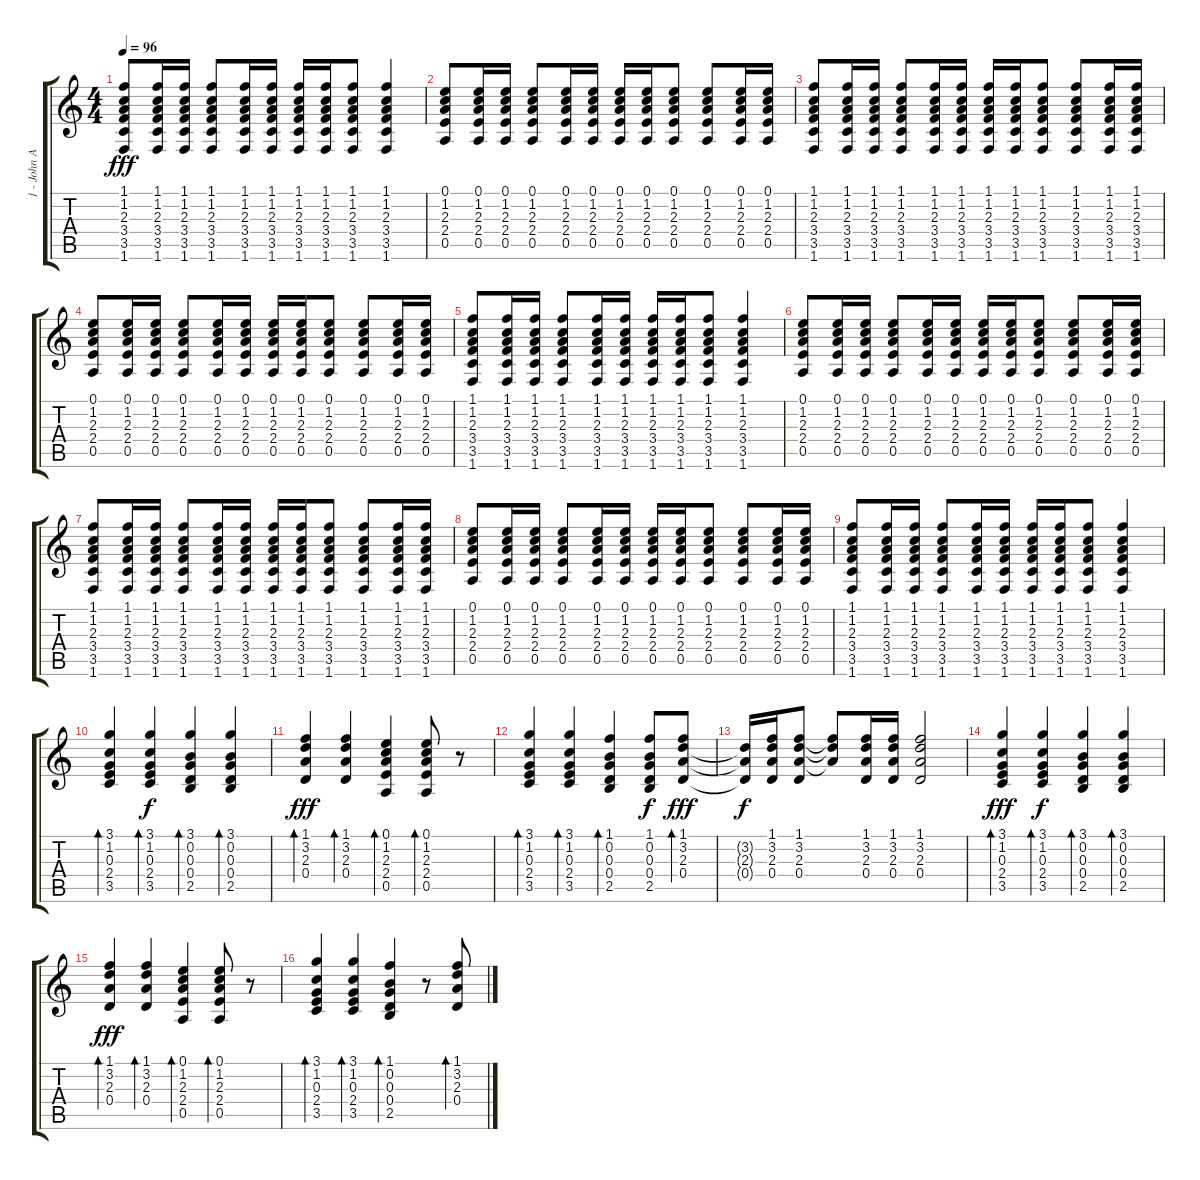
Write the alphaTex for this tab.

\track ("1 - John Acoustic" "1 - John A") {instrument acousticguitarsteel}
\staff {score tabs}
\tuning (E4 B3 G3 D3 A2 E2) {hide}
\ts (4 4)
\tempo 96
\clef g2
\ks c
(1.1 1.2 2.3 3.4 3.5 1.6).8{dy fff} (1.1 1.2 2.3 3.4 3.5 1.6).16 (1.1 1.2 2.3 3.4 3.5 1.6).16 (1.1 1.2 2.3 3.4 3.5 1.6).8 (1.1 1.2 2.3 3.4 3.5 1.6).16 (1.1 1.2 2.3 3.4 3.5 1.6).16 (1.1 1.2 2.3 3.4 3.5 1.6).16 (1.1 1.2 2.3 3.4 3.5 1.6).16 (1.1 1.2 2.3 3.4 3.5 1.6).8 (1.1 1.2 2.3 3.4 3.5 1.6).4 |
(0.1 1.2 2.3 2.4 0.5).8 (0.1 1.2 2.3 2.4 0.5).16 (0.1 1.2 2.3 2.4 0.5).16 (0.1 1.2 2.3 2.4 0.5).8 (0.1 1.2 2.3 2.4 0.5).16 (0.1 1.2 2.3 2.4 0.5).16 (0.1 1.2 2.3 2.4 0.5).16 (0.1 1.2 2.3 2.4 0.5).16 (0.1 1.2 2.3 2.4 0.5).8 (0.1 1.2 2.3 2.4 0.5).8 (0.1 1.2 2.3 2.4 0.5).16 (0.1 1.2 2.3 2.4 0.5).16 |
(1.1 1.2 2.3 3.4 3.5 1.6).8 (1.1 1.2 2.3 3.4 3.5 1.6).16 (1.1 1.2 2.3 3.4 3.5 1.6).16 (1.1 1.2 2.3 3.4 3.5 1.6).8 (1.1 1.2 2.3 3.4 3.5 1.6).16 (1.1 1.2 2.3 3.4 3.5 1.6).16 (1.1 1.2 2.3 3.4 3.5 1.6).16 (1.1 1.2 2.3 3.4 3.5 1.6).16 (1.1 1.2 2.3 3.4 3.5 1.6).8 (1.1 1.2 2.3 3.4 3.5 1.6).8 (1.1 1.2 2.3 3.4 3.5 1.6).16 (1.1 1.2 2.3 3.4 3.5 1.6).16 |
(0.1 1.2 2.3 2.4 0.5).8 (0.1 1.2 2.3 2.4 0.5).16 (0.1 1.2 2.3 2.4 0.5).16 (0.1 1.2 2.3 2.4 0.5).8 (0.1 1.2 2.3 2.4 0.5).16 (0.1 1.2 2.3 2.4 0.5).16 (0.1 1.2 2.3 2.4 0.5).16 (0.1 1.2 2.3 2.4 0.5).16 (0.1 1.2 2.3 2.4 0.5).8 (0.1 1.2 2.3 2.4 0.5).8 (0.1 1.2 2.3 2.4 0.5).16 (0.1 1.2 2.3 2.4 0.5).16 |
(1.1 1.2 2.3 3.4 3.5 1.6).8 (1.1 1.2 2.3 3.4 3.5 1.6).16 (1.1 1.2 2.3 3.4 3.5 1.6).16 (1.1 1.2 2.3 3.4 3.5 1.6).8 (1.1 1.2 2.3 3.4 3.5 1.6).16 (1.1 1.2 2.3 3.4 3.5 1.6).16 (1.1 1.2 2.3 3.4 3.5 1.6).16 (1.1 1.2 2.3 3.4 3.5 1.6).16 (1.1 1.2 2.3 3.4 3.5 1.6).8 (1.1 1.2 2.3 3.4 3.5 1.6).4 |
(0.1 1.2 2.3 2.4 0.5).8 (0.1 1.2 2.3 2.4 0.5).16 (0.1 1.2 2.3 2.4 0.5).16 (0.1 1.2 2.3 2.4 0.5).8 (0.1 1.2 2.3 2.4 0.5).16 (0.1 1.2 2.3 2.4 0.5).16 (0.1 1.2 2.3 2.4 0.5).16 (0.1 1.2 2.3 2.4 0.5).16 (0.1 1.2 2.3 2.4 0.5).8 (0.1 1.2 2.3 2.4 0.5).8 (0.1 1.2 2.3 2.4 0.5).16 (0.1 1.2 2.3 2.4 0.5).16 |
(1.1 1.2 2.3 3.4 3.5 1.6).8 (1.1 1.2 2.3 3.4 3.5 1.6).16 (1.1 1.2 2.3 3.4 3.5 1.6).16 (1.1 1.2 2.3 3.4 3.5 1.6).8 (1.1 1.2 2.3 3.4 3.5 1.6).16 (1.1 1.2 2.3 3.4 3.5 1.6).16 (1.1 1.2 2.3 3.4 3.5 1.6).16 (1.1 1.2 2.3 3.4 3.5 1.6).16 (1.1 1.2 2.3 3.4 3.5 1.6).8 (1.1 1.2 2.3 3.4 3.5 1.6).8 (1.1 1.2 2.3 3.4 3.5 1.6).16 (1.1 1.2 2.3 3.4 3.5 1.6).16 |
(0.1 1.2 2.3 2.4 0.5).8 (0.1 1.2 2.3 2.4 0.5).16 (0.1 1.2 2.3 2.4 0.5).16 (0.1 1.2 2.3 2.4 0.5).8 (0.1 1.2 2.3 2.4 0.5).16 (0.1 1.2 2.3 2.4 0.5).16 (0.1 1.2 2.3 2.4 0.5).16 (0.1 1.2 2.3 2.4 0.5).16 (0.1 1.2 2.3 2.4 0.5).8 (0.1 1.2 2.3 2.4 0.5).8 (0.1 1.2 2.3 2.4 0.5).16 (0.1 1.2 2.3 2.4 0.5).16 |
(1.1 1.2 2.3 3.4 3.5 1.6).8 (1.1 1.2 2.3 3.4 3.5 1.6).16 (1.1 1.2 2.3 3.4 3.5 1.6).16 (1.1 1.2 2.3 3.4 3.5 1.6).8 (1.1 1.2 2.3 3.4 3.5 1.6).16 (1.1 1.2 2.3 3.4 3.5 1.6).16 (1.1 1.2 2.3 3.4 3.5 1.6).16 (1.1 1.2 2.3 3.4 3.5 1.6).16 (1.1 1.2 2.3 3.4 3.5 1.6).8 (1.1 1.2 2.3 3.4 3.5 1.6).4 |
(3.1 1.2 0.3 2.4 3.5).4{bd 30} (3.1 1.2 0.3 2.4 3.5).4{bd 30 dy f} (3.1 0.2 0.3 0.4 2.5).4{bd 60} (3.1 0.2 0.3 0.4 2.5).4{bd 60} |
(1.1 3.2 2.3 0.4).4{bd 60 dy fff} (1.1 3.2 2.3 0.4).4{bd 60} (0.1 1.2 2.3 2.4 0.5).4{bd 60} (0.1 1.2 2.3 2.4 0.5).8{bd 60} r.8 |
(3.1 1.2 0.3 2.4 3.5).4{bd 60} (3.1 1.2 0.3 2.4 3.5).4{bd 60} (1.1 0.2 0.3 0.4 2.5).4{bd 60} (1.1 0.2 0.3 0.4 2.5).8{dy f} (1.1 3.2 2.3 0.4).8{bd 120 dy fff} |
(3.2{t} 2.3{t} 0.4{t}).16{dy f} (1.1 3.2 2.3 0.4).16 (1.1 3.2 2.3 0.4).8 (1.1{t} 3.2{t} 2.3{t}).8 (1.1 3.2 2.3 0.4).16 (1.1 3.2 2.3 0.4).16 (1.1 3.2 2.3 0.4).2 |
(3.1 1.2 0.3 2.4 3.5).4{bd 30 dy fff} (3.1 1.2 0.3 2.4 3.5).4{bd 30 dy f} (3.1 0.2 0.3 0.4 2.5).4{bd 60} (3.1 0.2 0.3 0.4 2.5).4{bd 60} |
(1.1 3.2 2.3 0.4).4{bd 60 dy fff} (1.1 3.2 2.3 0.4).4{bd 60} (0.1 1.2 2.3 2.4 0.5).4{bd 60} (0.1 1.2 2.3 2.4 0.5).8{bd 60} r.8 |
(3.1 1.2 0.3 2.4 3.5).4{bd 60} (3.1 1.2 0.3 2.4 3.5).4{bd 60} (1.1 0.2 0.3 0.4 2.5).4{bd 60} r.8 (1.1 3.2 2.3 0.4).8{bd 120}
